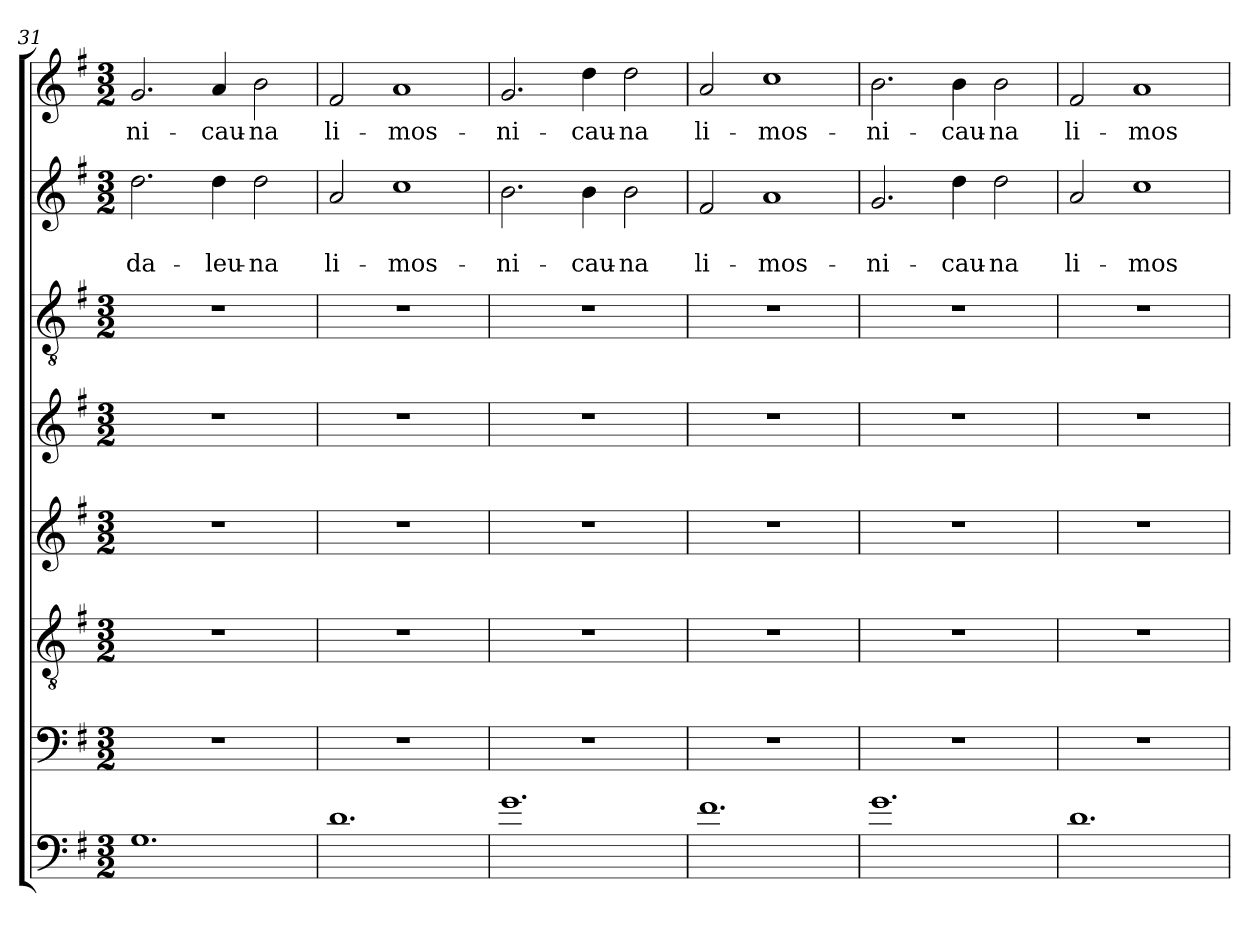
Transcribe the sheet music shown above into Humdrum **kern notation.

**kern	**kern	**kern	**kern	**kern	**kern	**kern	**text	**text	**kern	**text
*part8	*part7	*part6	*part5	*part4	*part3	*part2	*part2	*part2	*part1	*part1
*staff8	*staff7	*staff6	*staff5	*staff4	*staff3	*staff2	*staff2	*staff2	*staff1	*staff1
*clefF4	*clefF4	*clefGv2	*clefG2	*clefG2	*clefGv2	*clefG2	*	*	*clefG2	*
*ITrd7c12	*	*	*	*	*	*	*	*	*	*
*k[f#]	*k[f#]	*k[f#]	*k[f#]	*k[f#]	*k[f#]	*k[f#]	*	*	*k[f#]	*
*G:	*G:	*G:	*G:	*G:	*G:	*G:	*	*	*G:	*
*M3/2	*M3/2	*M3/2	*M3/2	*M3/2	*M3/2	*M3/2	*	*	*M3/2	*
=31	=31	=31	=31	=31	=31	=31	=31	=31	=31	=31
!	!	!	!	!	!	!	!	!LO:LY:b	!	!LO:LY:b
1.GG	1.r	1.r	1.r	1.r	1.r	2.dd\	.	da-	2.g/	-ni-
!	!	!	!	!	!	!	!	!LO:LY:b	!	!LO:LY:b
.	.	.	.	.	.	4dd\	.	-leu-	4a/	-cau-
!	!	!	!	!	!	!	!	!LO:LY:b	!	!LO:LY:b
.	.	.	.	.	.	2dd\	.	-na	2b\	-na
!!LO:LB:g=z
=32	=32	=32	=32	=32	=32	=32	=32	=32	=32	=32
!	!	!	!	!	!	!	!	!LO:LY:b	!	!LO:LY:b
1.D	1.r	1.r	1.r	1.r	1.r	2a/	.	li-	2f#/	li-
!	!	!	!	!	!	!	!	!LO:LY:b	!	!LO:LY:b
.	.	.	.	.	.	1cc	.	-mos-	1a	-mos-
=33	=33	=33	=33	=33	=33	=33	=33	=33	=33	=33
!	!	!	!	!	!	!	!	!LO:LY:b	!	!LO:LY:b
1.G	1.r	1.r	1.r	1.r	1.r	2.b\	.	-ni-	2.g/	-ni-
!	!	!	!	!	!	!	!	!LO:LY:b	!	!LO:LY:b
.	.	.	.	.	.	4b\	.	-cau-	4dd\	-cau-
!	!	!	!	!	!	!	!	!LO:LY:b	!	!LO:LY:b
.	.	.	.	.	.	2b\	.	-na	2dd\	-na
!!LO:PB:g=z
=34	=34	=34	=34	=34	=34	=34	=34	=34	=34	=34
!	!	!	!	!	!	!	!	!LO:LY:b	!	!LO:LY:b
1.F#	1.r	1.r	1.r	1.r	1.r	2f#/	.	li-	2a/	li-
!	!	!	!	!	!	!	!	!LO:LY:b	!	!LO:LY:b
.	.	.	.	.	.	1a	.	-mos-	1cc	-mos-
=35	=35	=35	=35	=35	=35	=35	=35	=35	=35	=35
!	!	!	!	!	!	!	!	!LO:LY:b	!	!LO:LY:b
1.G	1.r	1.r	1.r	1.r	1.r	2.g/	.	-ni-	2.b\	-ni-
!	!	!	!	!	!	!	!	!LO:LY:b	!	!LO:LY:b
.	.	.	.	.	.	4dd\	.	-cau-	4b\	-cau-
!	!	!	!	!	!	!	!	!LO:LY:b	!	!LO:LY:b
.	.	.	.	.	.	2dd\	.	-na	2b\	-na
=36	=36	=36	=36	=36	=36	=36	=36	=36	=36	=36
!	!	!	!	!	!	!	!	!LO:LY:b	!	!LO:LY:b
1.D	1.r	1.r	1.r	1.r	1.r	2a/	.	li-	2f#/	li-
!	!	!	!	!	!	!	!	!LO:LY:b	!	!LO:LY:b
.	.	.	.	.	.	1cc	.	-mos-	1a	-mos-
=	=	=	=	=	=	=	=	=	=	=
*-	*-	*-	*-	*-	*-	*-	*-	*-	*-	*-
